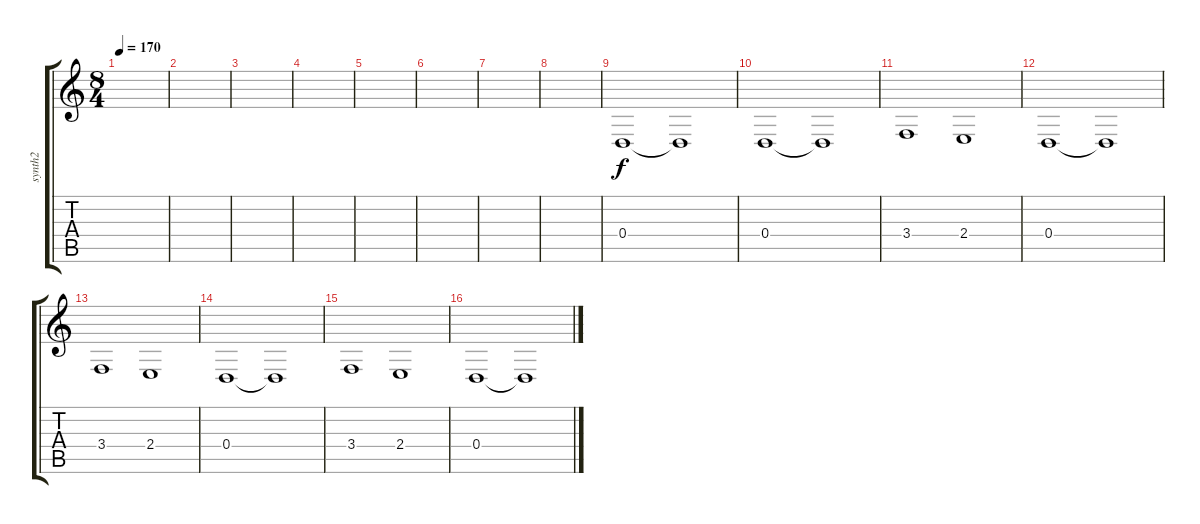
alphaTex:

\track ("synth2" "synth2") {instrument stringensemble1}
\staff {score tabs}
\tuning (E4 B3 G3 D3 A2 D2) {hide}
\ts (8 4)
\tempo 170
\clef g2
\ks c
|
|
|
|
|
|
|
|
0.4.1 0.4{t}.1 |
0.4.1 0.4{t}.1 |
3.4.1 2.4.1 |
0.4.1 0.4{t}.1 |
3.4.1 2.4.1 |
0.4.1 0.4{t}.1 |
3.4.1 2.4.1 |
0.4.1 0.4{t}.1
